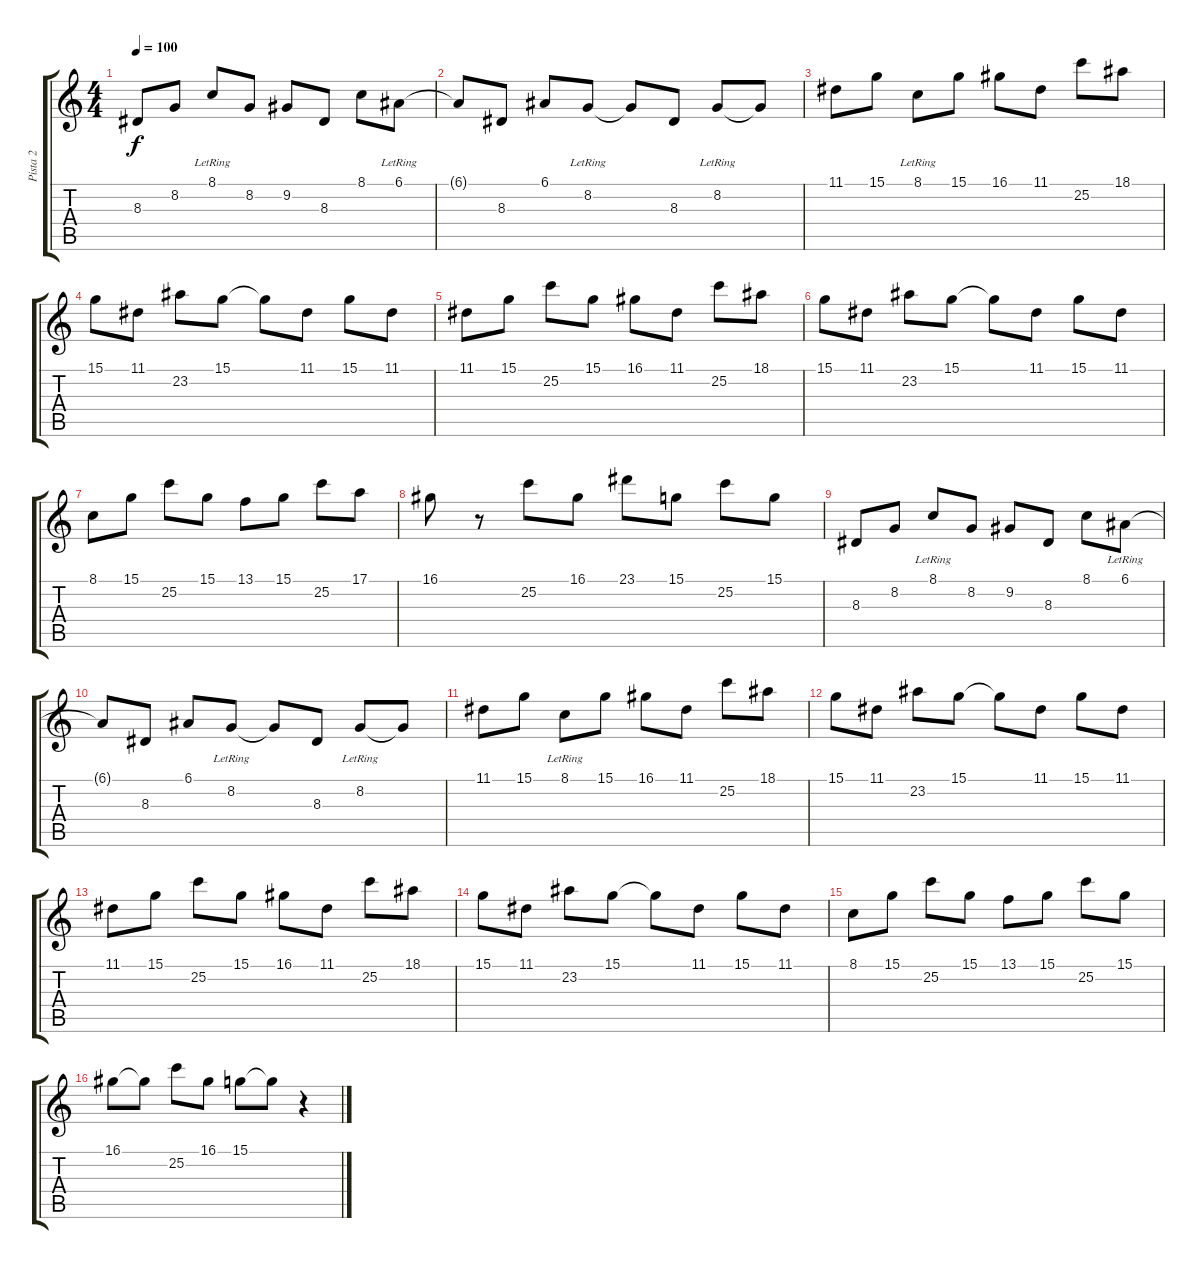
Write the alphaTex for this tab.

\track ("Pista 2" "Pista 2") {instrument acousticgrandpiano}
\staff {score tabs}
\tuning (E4 B3 G3 D3 A2 E2) {hide}
\ts (4 4)
\tempo 100
\clef g2
\ks c
8.3.8{dy f volume 15} 8.2.8 8.1{lr}.8 8.2.8 9.2.8 8.3.8 8.1.8 6.1{lr}.8 |
6.1{t}.8 8.3.8 6.1.8 8.2{lr}.8 8.2{t}.8 8.3.8 8.2{lr}.8 8.2{t}.8 |
11.1.8 15.1.8 8.1{lr}.8 15.1.8 16.1.8 11.1.8 25.2.8 18.1.8 |
15.1.8 11.1.8 23.2.8 15.1.8 15.1{t}.8 11.1.8 15.1.8 11.1.8 |
11.1.8 15.1.8 25.2.8 15.1.8 16.1.8 11.1.8 25.2.8 18.1.8 |
15.1.8 11.1.8 23.2.8 15.1.8 15.1{t}.8 11.1.8 15.1.8 11.1.8 |
8.1.8 15.1.8 25.2.8 15.1.8 13.1.8 15.1.8 25.2.8 17.1.8 |
16.1.8 r.8 25.2.8 16.1.8 23.1.8 15.1.8 25.2.8 15.1.8 |
8.3.8{volume 11} 8.2.8 8.1{lr}.8 8.2.8 9.2.8 8.3.8 8.1.8 6.1{lr}.8 |
6.1{t}.8 8.3.8 6.1.8 8.2{lr}.8 8.2{t}.8 8.3.8 8.2{lr}.8 8.2{t}.8 |
11.1.8 15.1.8 8.1{lr}.8 15.1.8 16.1.8 11.1.8 25.2.8 18.1.8 |
15.1.8 11.1.8 23.2.8 15.1.8 15.1{t}.8 11.1.8 15.1.8 11.1.8 |
11.1.8 15.1.8 25.2.8 15.1.8 16.1.8 11.1.8 25.2.8 18.1.8 |
15.1.8 11.1.8 23.2.8 15.1.8 15.1{t}.8 11.1.8 15.1.8 11.1.8 |
8.1.8 15.1.8 25.2.8 15.1.8 13.1.8 15.1.8 25.2.8 15.1.8 |
16.1.8 16.1{t}.8 25.2.8 16.1.8 15.1.8 15.1{t}.8 r.4
